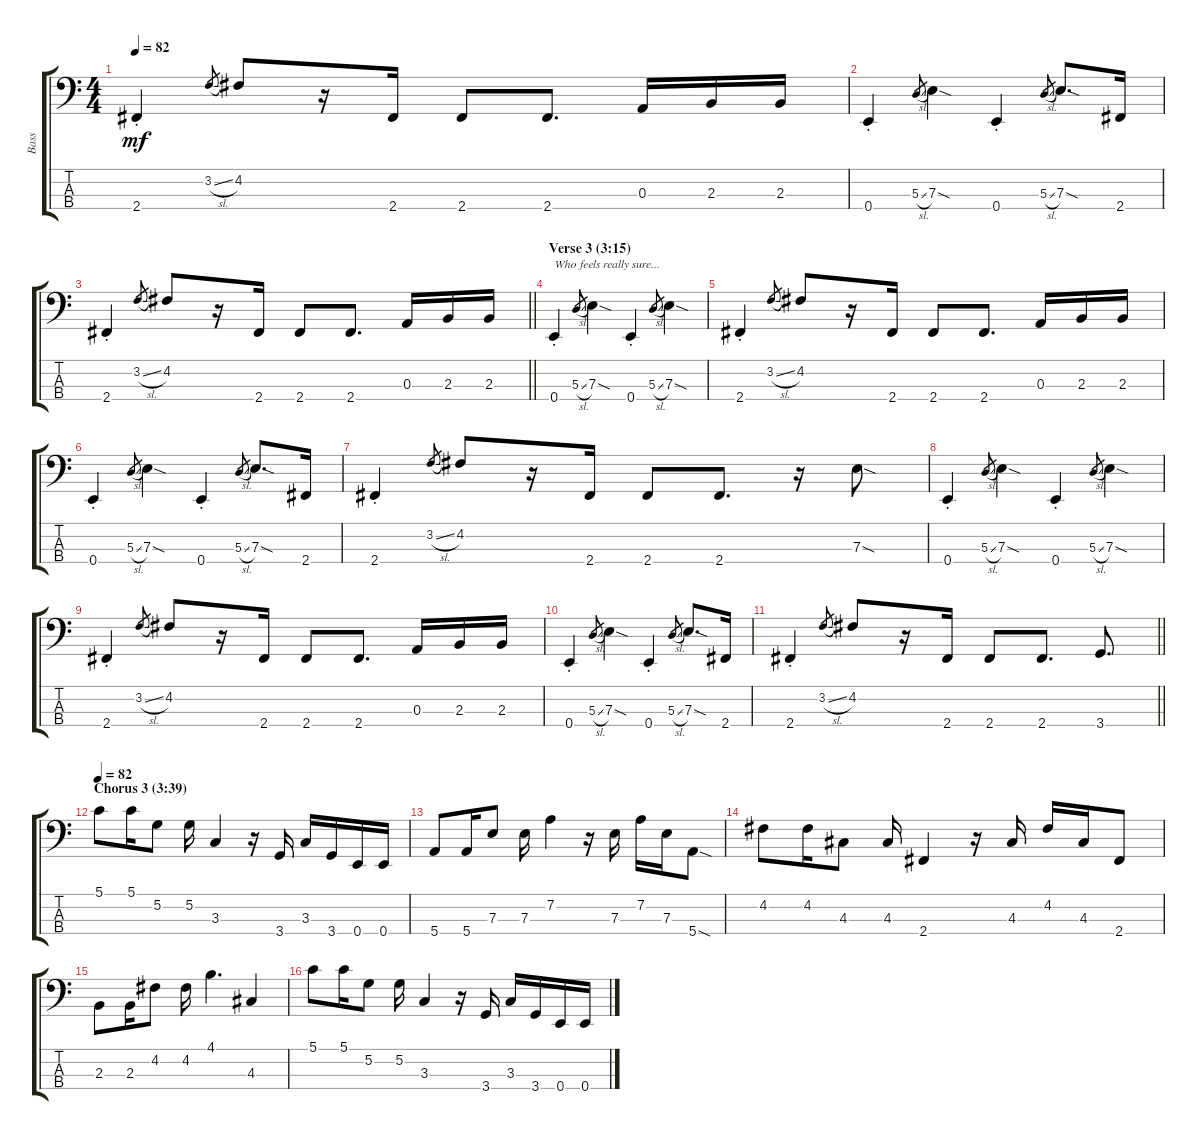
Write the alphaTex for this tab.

\track ("Bass" "Bass") {instrument electricbassfinger}
\staff {score tabs}
\tuning (G2 D2 A1 E1) {hide}
\ts (4 4)
\tempo 82
\clef f4
\ks c
2.4{st}.4{dy mf} 3.2{sl}.8{gr} 4.2.8 r.16 2.4.16 2.4.8 2.4.8{d} 0.3.16 2.3.16 2.3.16 |
0.4{st}.4 5.3{sl}.8{gr} 7.3{sod}.4 0.4{st}.4 5.3{sl}.8{gr} 7.3{sod}.8{d} 2.4.16 |
\barLineRight lightlight
2.4{st}.4 3.2{sl}.8{gr} 4.2.8 r.16 2.4.16 2.4.8 2.4.8{d} 0.3.16 2.3.16 2.3.16 |
\section ("" "Verse 3 (3:15)")
0.4{st}.4{txt "Who feels really sure..."} 5.3{sl}.8{gr} 7.3{sod}.4 0.4{st}.4 5.3{sl}.8{gr} 7.3{sod}.4 |
2.4{st}.4 3.2{sl}.8{gr} 4.2.8 r.16 2.4.16 2.4.8 2.4.8{d} 0.3.16 2.3.16 2.3.16 |
0.4{st}.4 5.3{sl}.8{gr} 7.3{sod}.4 0.4{st}.4 5.3{sl}.8{gr} 7.3{sod}.8{d} 2.4.16 |
2.4{st}.4 3.2{sl}.8{gr} 4.2.8 r.16 2.4.16 2.4.8 2.4.8{d} r.16 7.3{sod}.8 |
0.4{st}.4 5.3{sl}.8{gr} 7.3{sod}.4 0.4{st}.4 5.3{sl}.8{gr} 7.3{sod}.4 |
2.4{st}.4 3.2{sl}.8{gr} 4.2.8 r.16 2.4.16 2.4.8 2.4.8{d} 0.3.16 2.3.16 2.3.16 |
0.4{st}.4 5.3{sl}.8{gr} 7.3{sod}.4 0.4{st}.4 5.3{sl}.8{gr} 7.3{sod}.8{d} 2.4.16 |
\barLineRight lightlight
2.4{st}.4 3.2{sl}.8{gr} 4.2.8 r.16 2.4.16 2.4.8 2.4.8{d} 3.4.8{d} |
\section ("" "Chorus 3 (3:39)")
\tempo 82
5.1.8 5.1.16 5.2.8 5.2.16 3.3.4 r.16 3.4.16 3.3.16 3.4.16 0.4.16 0.4.16 |
5.4.8 5.4.16 7.3.8 7.3.16 7.2.4 r.16 7.3.16 7.2.16 7.3.16 5.4{sod}.8 |
4.2.8 4.2.16 4.3.8 4.3.16 2.4.4 r.16 4.3.16 4.2.16 4.3.16 2.4.8 |
2.3.8 2.3.16 4.2.8 4.2.16 4.1.4{d} 4.3.4 |
5.1.8 5.1.16 5.2.8 5.2.16 3.3.4 r.16 3.4.16 3.3.16 3.4.16 0.4.16 0.4.16
